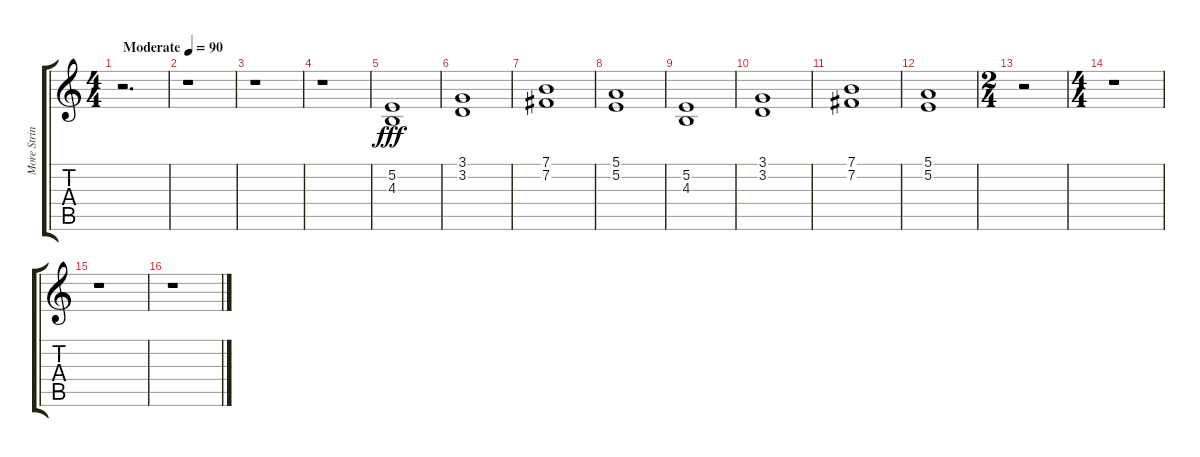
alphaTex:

\track ("More Strings" "More Strin") {instrument stringensemble1}
\staff {score tabs}
\tuning (E4 B3 G3 D3 A2 E2) {hide}
\ts (4 4)
\tempo (90 "Moderate")
\clef g2
\ks c
r.2{d dy fff instrument stringensemble1} |
r.1 |
r.1 |
r.1 |
(5.2 4.3).1 |
(3.1 3.2).1 |
(7.1 7.2).1 |
(5.1 5.2).1 |
(5.2 4.3).1 |
(3.1 3.2).1 |
(7.1 7.2).1 |
(5.1 5.2).1 |
\ts (2 4)
r.2 |
\ts (4 4)
r.1 |
r.1 |
r.1
